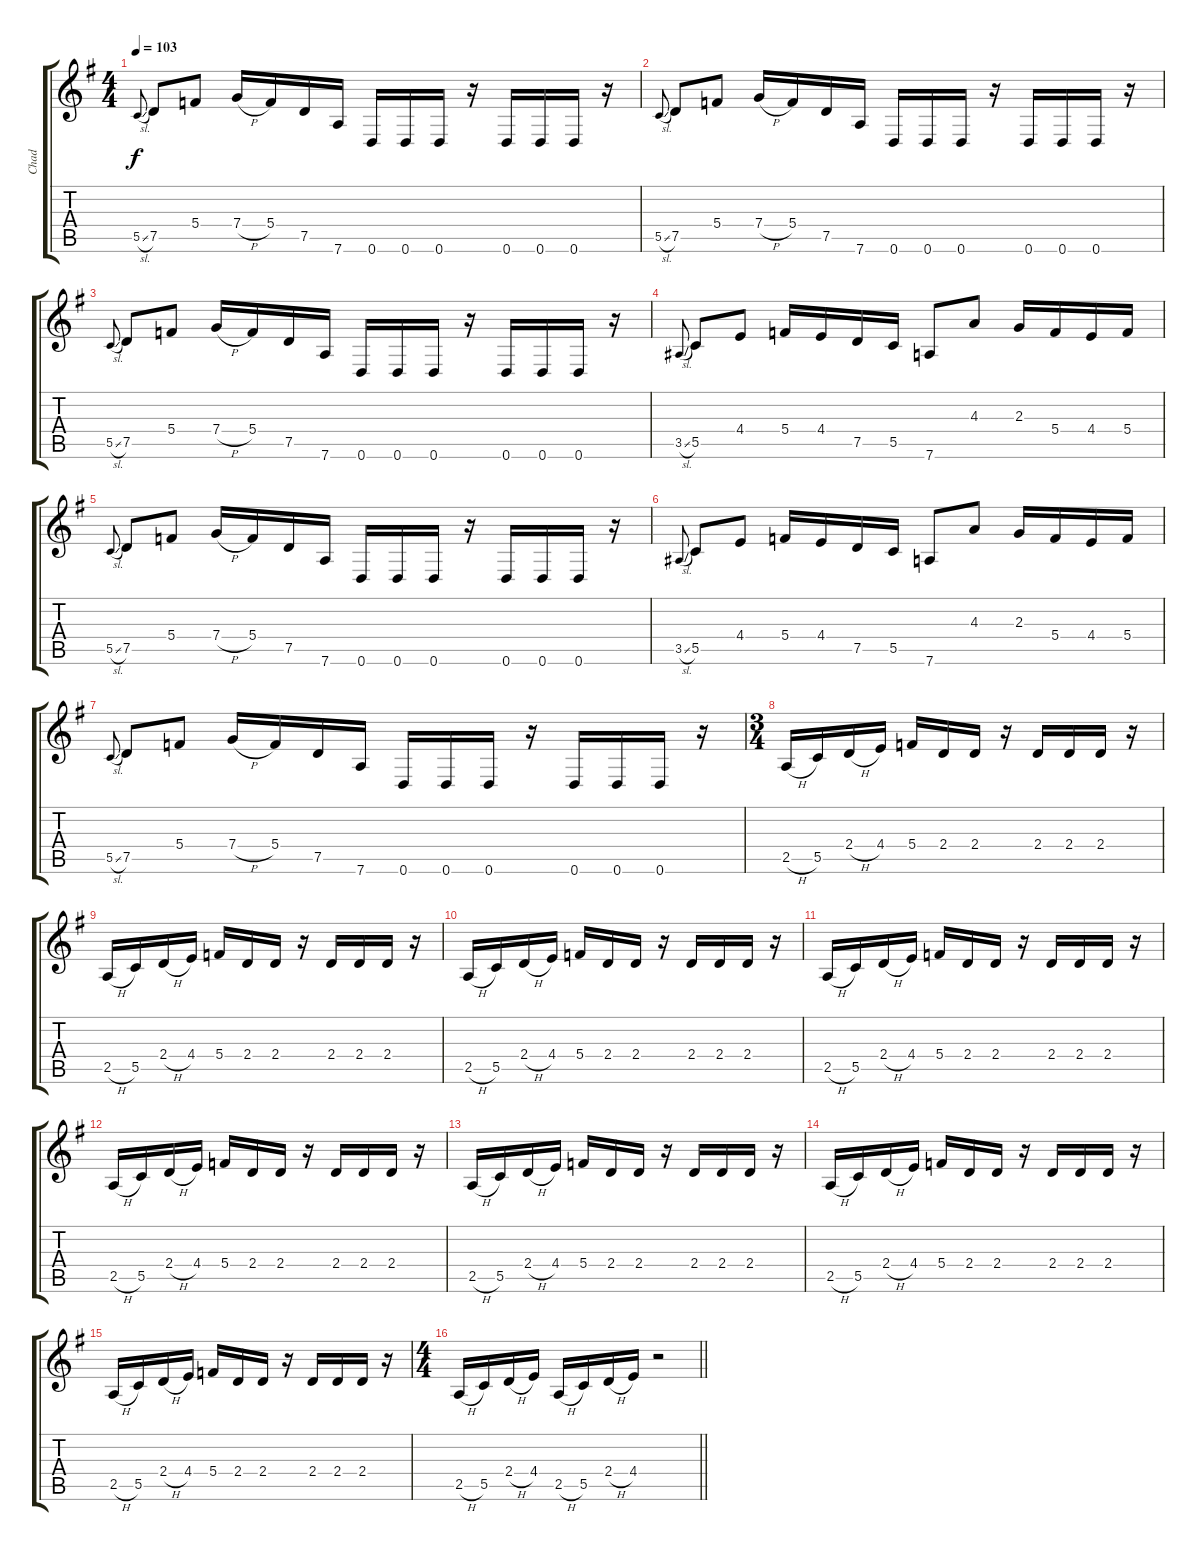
\track ("Chad" "Chad") {instrument distortionguitar}
\staff {score tabs}
\tuning (D4 A3 F3 C3 G2 D2) {hide}
\ts (4 4)
\tempo 103
\clef g2
\ks g
5.5{sl}.8{gr onbeat dy f} 7.5.8 5.4.8 7.4{h}.16 5.4.16 7.5.16 7.6.16 0.6.16 0.6.16 0.6.16 r.16 0.6.16 0.6.16 0.6.16 r.16 |
5.5{sl}.8{gr onbeat} 7.5.8 5.4.8 7.4{h}.16 5.4.16 7.5.16 7.6.16 0.6.16 0.6.16 0.6.16 r.16 0.6.16 0.6.16 0.6.16 r.16 |
5.5{sl}.8{gr onbeat} 7.5.8 5.4.8 7.4{h}.16 5.4.16 7.5.16 7.6.16 0.6.16 0.6.16 0.6.16 r.16 0.6.16 0.6.16 0.6.16 r.16 |
3.5{sl}.8{gr onbeat} 5.5.8 4.4.8 5.4.16 4.4.16 7.5.16 5.5.16 7.6.8 4.3.8 2.3.16 5.4.16 4.4.16 5.4.16 |
5.5{sl}.8{gr onbeat} 7.5.8 5.4.8 7.4{h}.16 5.4.16 7.5.16 7.6.16 0.6.16 0.6.16 0.6.16 r.16 0.6.16 0.6.16 0.6.16 r.16 |
3.5{sl}.8{gr onbeat} 5.5.8 4.4.8 5.4.16 4.4.16 7.5.16 5.5.16 7.6.8 4.3.8 2.3.16 5.4.16 4.4.16 5.4.16 |
5.5{sl}.8{gr onbeat} 7.5.8 5.4.8 7.4{h}.16 5.4.16 7.5.16 7.6.16 0.6.16 0.6.16 0.6.16 r.16 0.6.16 0.6.16 0.6.16 r.16 |
\ts (3 4)
2.5{h}.16 5.5.16 2.4{h}.16 4.4.16 5.4.16 2.4.16 2.4.16 r.16 2.4.16 2.4.16 2.4.16 r.16 |
2.5{h}.16 5.5.16 2.4{h}.16 4.4.16 5.4.16 2.4.16 2.4.16 r.16 2.4.16 2.4.16 2.4.16 r.16 |
2.5{h}.16 5.5.16 2.4{h}.16 4.4.16 5.4.16 2.4.16 2.4.16 r.16 2.4.16 2.4.16 2.4.16 r.16 |
2.5{h}.16 5.5.16 2.4{h}.16 4.4.16 5.4.16 2.4.16 2.4.16 r.16 2.4.16 2.4.16 2.4.16 r.16 |
2.5{h}.16 5.5.16 2.4{h}.16 4.4.16 5.4.16 2.4.16 2.4.16 r.16 2.4.16 2.4.16 2.4.16 r.16 |
2.5{h}.16 5.5.16 2.4{h}.16 4.4.16 5.4.16 2.4.16 2.4.16 r.16 2.4.16 2.4.16 2.4.16 r.16 |
2.5{h}.16 5.5.16 2.4{h}.16 4.4.16 5.4.16 2.4.16 2.4.16 r.16 2.4.16 2.4.16 2.4.16 r.16 |
2.5{h}.16 5.5.16 2.4{h}.16 4.4.16 5.4.16 2.4.16 2.4.16 r.16 2.4.16 2.4.16 2.4.16 r.16 |
\ts (4 4)
\barLineRight lightlight
2.5{h}.16 5.5.16 2.4{h}.16 4.4.16 2.5{h}.16 5.5.16 2.4{h}.16 4.4.16 r.2
